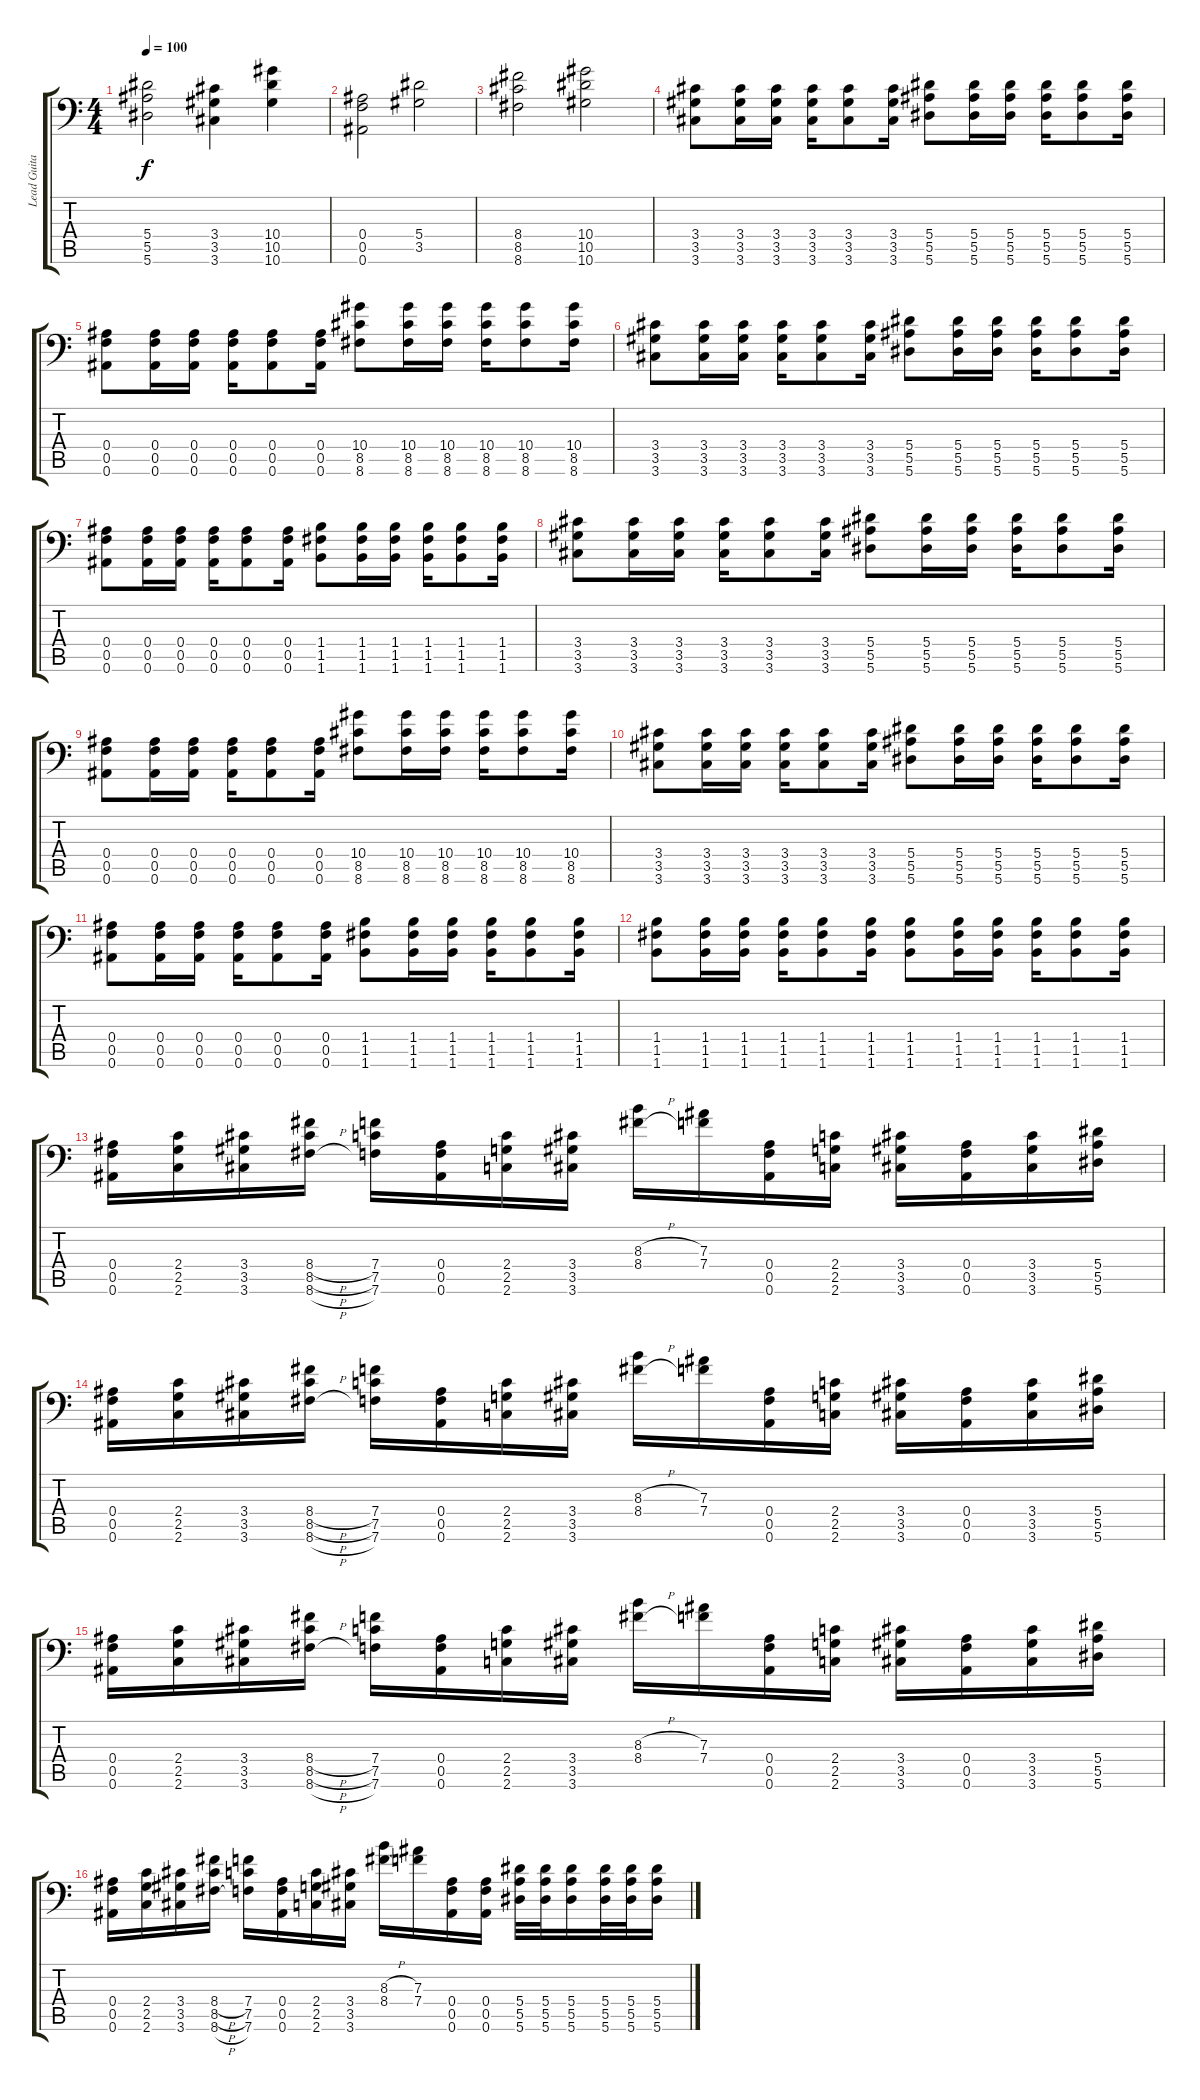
\track ("Lead Guitar" "Lead Guita") {instrument distortionguitar}
\staff {score tabs}
\tuning (C4 G3 Eb3 Bb2 F2 Bb1) {hide}
\ts (4 4)
\tempo 100
\clef f4
\ks c
(5.4 5.5 5.6).2{dy f} (3.4 3.5 3.6).4 (10.4 10.5 10.6).4 |
(0.4 0.5 0.6).2 (5.4 3.5).2 |
(8.4 8.5 8.6).2 (10.4 10.5 10.6).2 |
(3.4 3.5 3.6).8 (3.4 3.5 3.6).16 (3.4 3.5 3.6).16 (3.4 3.5 3.6).16 (3.4 3.5 3.6).8 (3.4 3.5 3.6).16 (5.4 5.5 5.6).8 (5.4 5.5 5.6).16 (5.4 5.5 5.6).16 (5.4 5.5 5.6).16 (5.4 5.5 5.6).8 (5.4 5.5 5.6).16 |
(0.4 0.5 0.6).8 (0.4 0.5 0.6).16 (0.4 0.5 0.6).16 (0.4 0.5 0.6).16 (0.4 0.5 0.6).8 (0.4 0.5 0.6).16 (10.4 8.5 8.6).8 (10.4 8.5 8.6).16 (10.4 8.5 8.6).16 (10.4 8.5 8.6).16 (10.4 8.5 8.6).8 (10.4 8.5 8.6).16 |
(3.4 3.5 3.6).8 (3.4 3.5 3.6).16 (3.4 3.5 3.6).16 (3.4 3.5 3.6).16 (3.4 3.5 3.6).8 (3.4 3.5 3.6).16 (5.4 5.5 5.6).8 (5.4 5.5 5.6).16 (5.4 5.5 5.6).16 (5.4 5.5 5.6).16 (5.4 5.5 5.6).8 (5.4 5.5 5.6).16 |
(0.4 0.5 0.6).8 (0.4 0.5 0.6).16 (0.4 0.5 0.6).16 (0.4 0.5 0.6).16 (0.4 0.5 0.6).8 (0.4 0.5 0.6).16 (1.4 1.5 1.6).8 (1.4 1.5 1.6).16 (1.4 1.5 1.6).16 (1.4 1.5 1.6).16 (1.4 1.5 1.6).8 (1.4 1.5 1.6).16 |
(3.4 3.5 3.6).8 (3.4 3.5 3.6).16 (3.4 3.5 3.6).16 (3.4 3.5 3.6).16 (3.4 3.5 3.6).8 (3.4 3.5 3.6).16 (5.4 5.5 5.6).8 (5.4 5.5 5.6).16 (5.4 5.5 5.6).16 (5.4 5.5 5.6).16 (5.4 5.5 5.6).8 (5.4 5.5 5.6).16 |
(0.4 0.5 0.6).8 (0.4 0.5 0.6).16 (0.4 0.5 0.6).16 (0.4 0.5 0.6).16 (0.4 0.5 0.6).8 (0.4 0.5 0.6).16 (10.4 8.5 8.6).8 (10.4 8.5 8.6).16 (10.4 8.5 8.6).16 (10.4 8.5 8.6).16 (10.4 8.5 8.6).8 (10.4 8.5 8.6).16 |
(3.4 3.5 3.6).8 (3.4 3.5 3.6).16 (3.4 3.5 3.6).16 (3.4 3.5 3.6).16 (3.4 3.5 3.6).8 (3.4 3.5 3.6).16 (5.4 5.5 5.6).8 (5.4 5.5 5.6).16 (5.4 5.5 5.6).16 (5.4 5.5 5.6).16 (5.4 5.5 5.6).8 (5.4 5.5 5.6).16 |
(0.4 0.5 0.6).8 (0.4 0.5 0.6).16 (0.4 0.5 0.6).16 (0.4 0.5 0.6).16 (0.4 0.5 0.6).8 (0.4 0.5 0.6).16 (1.4 1.5 1.6).8 (1.4 1.5 1.6).16 (1.4 1.5 1.6).16 (1.4 1.5 1.6).16 (1.4 1.5 1.6).8 (1.4 1.5 1.6).16 |
(1.4 1.5 1.6).8 (1.4 1.5 1.6).16 (1.4 1.5 1.6).16 (1.4 1.5 1.6).16 (1.4 1.5 1.6).8 (1.4 1.5 1.6).16 (1.4 1.5 1.6).8 (1.4 1.5 1.6).16 (1.4 1.5 1.6).16 (1.4 1.5 1.6).16 (1.4 1.5 1.6).8 (1.4 1.5 1.6).16 |
(0.4 0.5 0.6).16 (2.4 2.5 2.6).16 (3.4 3.5 3.6).16 (8.4{h} 8.5{h} 8.6{h}).16 (7.4 7.5 7.6).16 (0.4 0.5 0.6).16 (2.4 2.5 2.6).16 (3.4 3.5 3.6).16 (8.3{h} 8.4{h}).16 (7.3 7.4).16 (0.4 0.5 0.6).16 (2.4 2.5 2.6).16 (3.4 3.5 3.6).16 (0.4 0.5 0.6).16 (3.4 3.5 3.6).16 (5.4 5.5 5.6).16 |
(0.4 0.5 0.6).16 (2.4 2.5 2.6).16 (3.4 3.5 3.6).16 (8.4{h} 8.5{h} 8.6{h}).16 (7.4 7.5 7.6).16 (0.4 0.5 0.6).16 (2.4 2.5 2.6).16 (3.4 3.5 3.6).16 (8.3{h} 8.4{h}).16 (7.3 7.4).16 (0.4 0.5 0.6).16 (2.4 2.5 2.6).16 (3.4 3.5 3.6).16 (0.4 0.5 0.6).16 (3.4 3.5 3.6).16 (5.4 5.5 5.6).16 |
(0.4 0.5 0.6).16 (2.4 2.5 2.6).16 (3.4 3.5 3.6).16 (8.4{h} 8.5{h} 8.6{h}).16 (7.4 7.5 7.6).16 (0.4 0.5 0.6).16 (2.4 2.5 2.6).16 (3.4 3.5 3.6).16 (8.3{h} 8.4{h}).16 (7.3 7.4).16 (0.4 0.5 0.6).16 (2.4 2.5 2.6).16 (3.4 3.5 3.6).16 (0.4 0.5 0.6).16 (3.4 3.5 3.6).16 (5.4 5.5 5.6).16 |
(0.4 0.5 0.6).16 (2.4 2.5 2.6).16 (3.4 3.5 3.6).16 (8.4{h} 8.5{h} 8.6{h}).16 (7.4 7.5 7.6).16 (0.4 0.5 0.6).16 (2.4 2.5 2.6).16 (3.4 3.5 3.6).16 (8.3{h} 8.4{h}).16 (7.3 7.4).16 (0.4 0.5 0.6).16 (0.4 0.5 0.6).16 (5.4 5.5 5.6).32 (5.4 5.5 5.6).32 (5.4 5.5 5.6).16 (5.4 5.5 5.6).32 (5.4 5.5 5.6).32 (5.4 5.5 5.6).16
